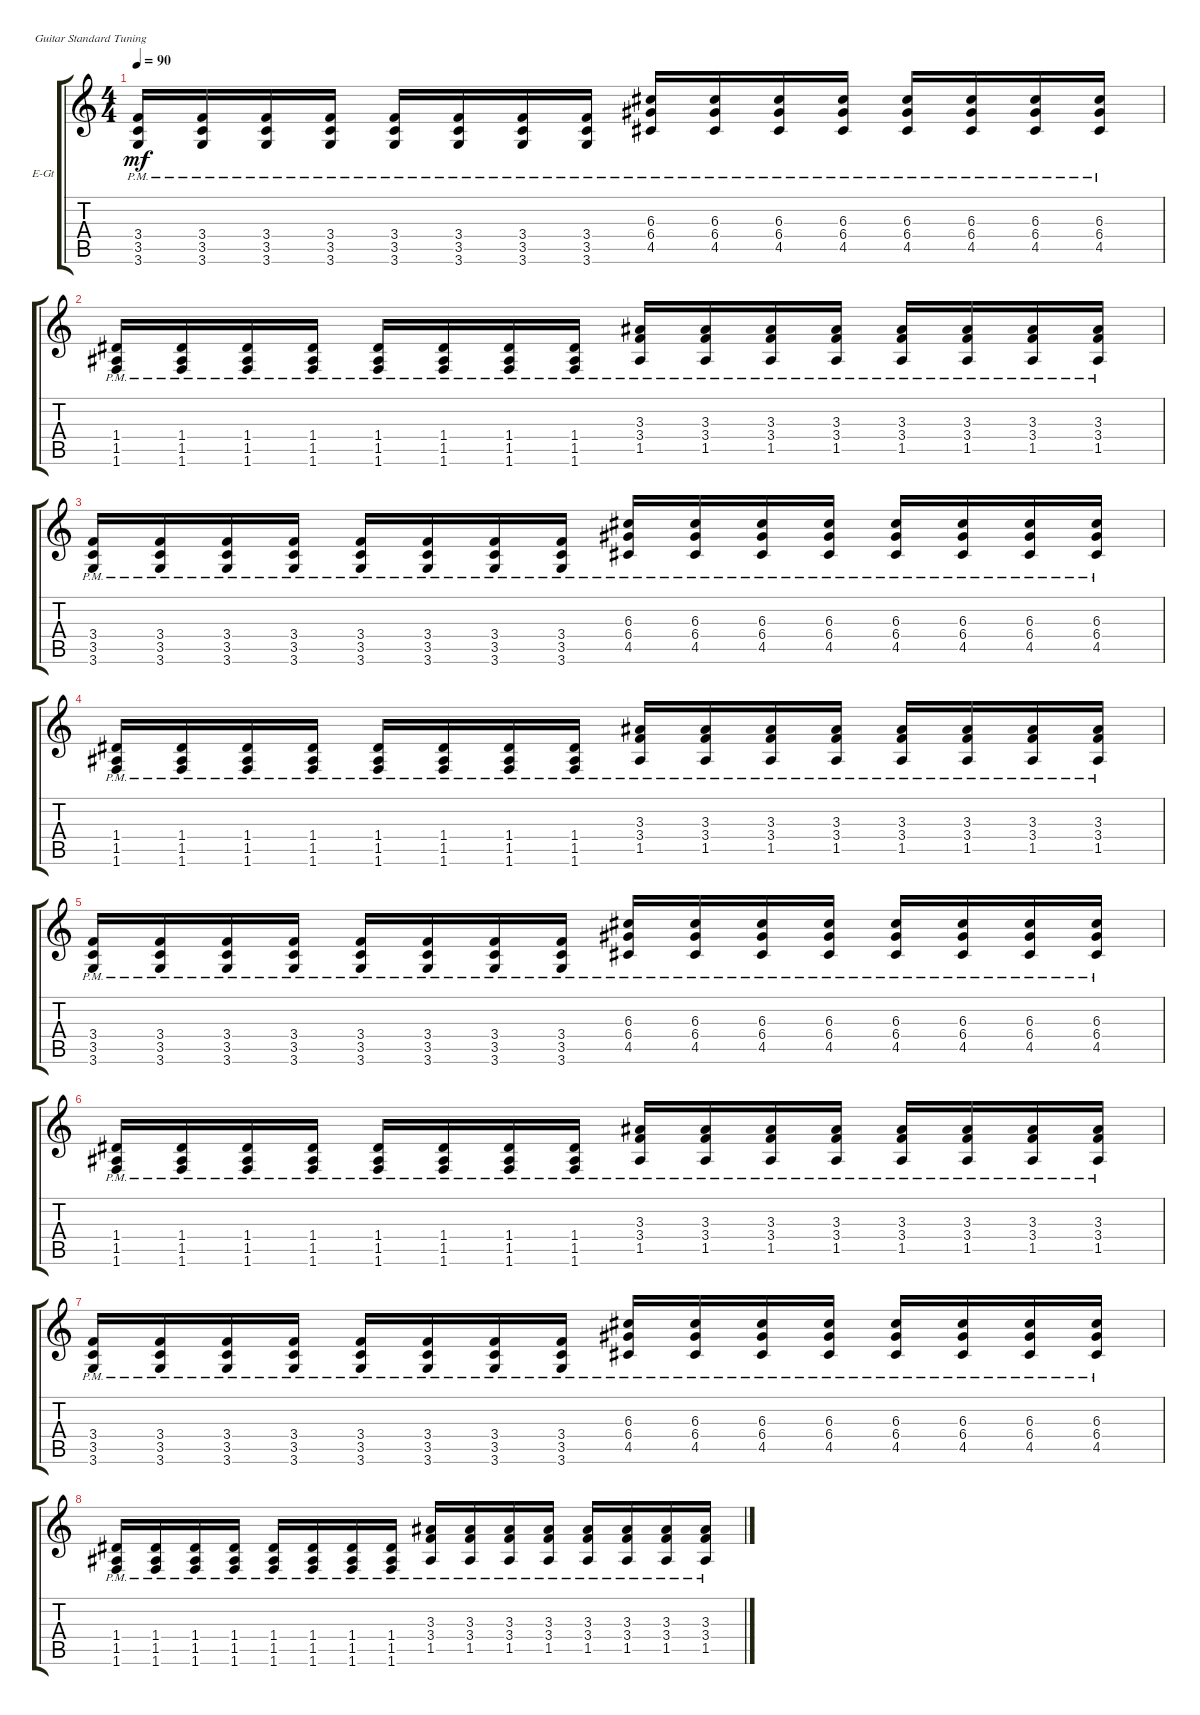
\defaultSystemsLayout 4
\bracketExtendMode groupsimilarinstruments
\firstSystemTrackNameOrientation horizontal
\otherSystemsTrackNameOrientation horizontal
\track ("Electric Guitar" "E-Gt") {instrument electricguitarclean}
\staff {score tabs}
\tuning (E4 B3 G3 D3 A2 E2)
\ts (4 4)
\tempo 90
\clef g2
\scale
0.333333
\ks c
(3.6{pm} 3.5{pm} 3.4{pm}).16{dy mf} (3.6{pm} 3.5{pm} 3.4{pm}).16 (3.6{pm} 3.5{pm} 3.4{pm}).16 (3.6{pm} 3.5{pm} 3.4{pm}).16 (3.5{pm} 3.6{pm} 3.4{pm}).16 (3.5{pm} 3.6{pm} 3.4{pm}).16 (3.5{pm} 3.6{pm} 3.4{pm}).16 (3.5{pm} 3.6{pm} 3.4{pm}).16 (4.5{pm} 6.4{pm} 6.3{pm}).16 (4.5{pm} 6.4{pm} 6.3{pm}).16 (4.5{pm} 6.4{pm} 6.3{pm}).16 (4.5{pm} 6.4{pm} 6.3{pm}).16 (4.5{pm} 6.4{pm} 6.3{pm}).16 (4.5{pm} 6.4{pm} 6.3{pm}).16 (4.5{pm} 6.4{pm} 6.3{pm}).16 (4.5{pm} 6.4{pm} 6.3{pm}).16 |
\scale
0.333333 (1.6{pm} 1.5{pm} 1.4{pm}).16 (1.6{pm} 1.5{pm} 1.4{pm}).16 (1.6{pm} 1.5{pm} 1.4{pm}).16 (1.6{pm} 1.5{pm} 1.4{pm}).16 (1.6{pm} 1.5{pm} 1.4{pm}).16 (1.6{pm} 1.5{pm} 1.4{pm}).16 (1.6{pm} 1.5{pm} 1.4{pm}).16 (1.6{pm} 1.5{pm} 1.4{pm}).16 (1.5{pm} 3.4{pm} 3.3{pm}).16 (1.5{pm} 3.4{pm} 3.3{pm}).16 (1.5{pm} 3.4{pm} 3.3{pm}).16 (1.5{pm} 3.4{pm} 3.3{pm}).16 (1.5{pm} 3.4{pm} 3.3{pm}).16 (1.5{pm} 3.4{pm} 3.3{pm}).16 (1.5{pm} 3.4{pm} 3.3{pm}).16 (1.5{pm} 3.4{pm} 3.3{pm}).16 |
\scale
0.333333 (3.6{pm} 3.5{pm} 3.4{pm}).16 (3.6{pm} 3.5{pm} 3.4{pm}).16 (3.6{pm} 3.5{pm} 3.4{pm}).16 (3.6{pm} 3.5{pm} 3.4{pm}).16 (3.5{pm} 3.6{pm} 3.4{pm}).16 (3.5{pm} 3.6{pm} 3.4{pm}).16 (3.5{pm} 3.6{pm} 3.4{pm}).16 (3.5{pm} 3.6{pm} 3.4{pm}).16 (4.5{pm} 6.4{pm} 6.3{pm}).16 (4.5{pm} 6.4{pm} 6.3{pm}).16 (4.5{pm} 6.4{pm} 6.3{pm}).16 (4.5{pm} 6.4{pm} 6.3{pm}).16 (4.5{pm} 6.4{pm} 6.3{pm}).16 (4.5{pm} 6.4{pm} 6.3{pm}).16 (4.5{pm} 6.4{pm} 6.3{pm}).16 (4.5{pm} 6.4{pm} 6.3{pm}).16 |
\scale
0.333333 (1.6{pm} 1.5{pm} 1.4{pm}).16 (1.6{pm} 1.5{pm} 1.4{pm}).16 (1.6{pm} 1.5{pm} 1.4{pm}).16 (1.6{pm} 1.5{pm} 1.4{pm}).16 (1.6{pm} 1.5{pm} 1.4{pm}).16 (1.6{pm} 1.5{pm} 1.4{pm}).16 (1.6{pm} 1.5{pm} 1.4{pm}).16 (1.6{pm} 1.5{pm} 1.4{pm}).16 (1.5{pm} 3.4{pm} 3.3{pm}).16 (1.5{pm} 3.4{pm} 3.3{pm}).16 (1.5{pm} 3.4{pm} 3.3{pm}).16 (1.5{pm} 3.4{pm} 3.3{pm}).16 (1.5{pm} 3.4{pm} 3.3{pm}).16 (1.5{pm} 3.4{pm} 3.3{pm}).16 (1.5{pm} 3.4{pm} 3.3{pm}).16 (1.5{pm} 3.4{pm} 3.3{pm}).16 |
(3.6{pm} 3.5{pm} 3.4{pm}).16 (3.6{pm} 3.5{pm} 3.4{pm}).16 (3.6{pm} 3.5{pm} 3.4{pm}).16 (3.6{pm} 3.5{pm} 3.4{pm}).16 (3.5{pm} 3.6{pm} 3.4{pm}).16 (3.5{pm} 3.6{pm} 3.4{pm}).16 (3.5{pm} 3.6{pm} 3.4{pm}).16 (3.5{pm} 3.6{pm} 3.4{pm}).16 (4.5{pm} 6.4{pm} 6.3{pm}).16 (4.5{pm} 6.4{pm} 6.3{pm}).16 (4.5{pm} 6.4{pm} 6.3{pm}).16 (4.5{pm} 6.4{pm} 6.3{pm}).16 (4.5{pm} 6.4{pm} 6.3{pm}).16 (4.5{pm} 6.4{pm} 6.3{pm}).16 (4.5{pm} 6.4{pm} 6.3{pm}).16 (4.5{pm} 6.4{pm} 6.3{pm}).16 |
\scale
0.333333 (1.6{pm} 1.5{pm} 1.4{pm}).16 (1.6{pm} 1.5{pm} 1.4{pm}).16 (1.6{pm} 1.5{pm} 1.4{pm}).16 (1.6{pm} 1.5{pm} 1.4{pm}).16 (1.6{pm} 1.5{pm} 1.4{pm}).16 (1.6{pm} 1.5{pm} 1.4{pm}).16 (1.6{pm} 1.5{pm} 1.4{pm}).16 (1.6{pm} 1.5{pm} 1.4{pm}).16 (1.5{pm} 3.4{pm} 3.3{pm}).16 (1.5{pm} 3.4{pm} 3.3{pm}).16 (1.5{pm} 3.4{pm} 3.3{pm}).16 (1.5{pm} 3.4{pm} 3.3{pm}).16 (1.5{pm} 3.4{pm} 3.3{pm}).16 (1.5{pm} 3.4{pm} 3.3{pm}).16 (1.5{pm} 3.4{pm} 3.3{pm}).16 (1.5{pm} 3.4{pm} 3.3{pm}).16 |
\scale
0.333333 (3.6{pm} 3.5{pm} 3.4{pm}).16 (3.6{pm} 3.5{pm} 3.4{pm}).16 (3.6{pm} 3.5{pm} 3.4{pm}).16 (3.6{pm} 3.5{pm} 3.4{pm}).16 (3.5{pm} 3.6{pm} 3.4{pm}).16 (3.5{pm} 3.6{pm} 3.4{pm}).16 (3.5{pm} 3.6{pm} 3.4{pm}).16 (3.5{pm} 3.6{pm} 3.4{pm}).16 (4.5{pm} 6.4{pm} 6.3{pm}).16 (4.5{pm} 6.4{pm} 6.3{pm}).16 (4.5{pm} 6.4{pm} 6.3{pm}).16 (4.5{pm} 6.4{pm} 6.3{pm}).16 (4.5{pm} 6.4{pm} 6.3{pm}).16 (4.5{pm} 6.4{pm} 6.3{pm}).16 (4.5{pm} 6.4{pm} 6.3{pm}).16 (4.5{pm} 6.4{pm} 6.3{pm}).16 |
\scale
0.333333 (1.6{pm} 1.5{pm} 1.4{pm}).16 (1.6{pm} 1.5{pm} 1.4{pm}).16 (1.6{pm} 1.5{pm} 1.4{pm}).16 (1.6{pm} 1.5{pm} 1.4{pm}).16 (1.6{pm} 1.5{pm} 1.4{pm}).16 (1.6{pm} 1.5{pm} 1.4{pm}).16 (1.6{pm} 1.5{pm} 1.4{pm}).16 (1.6{pm} 1.5{pm} 1.4{pm}).16 (1.5{pm} 3.4{pm} 3.3{pm}).16 (1.5{pm} 3.4{pm} 3.3{pm}).16 (1.5{pm} 3.4{pm} 3.3{pm}).16 (1.5{pm} 3.4{pm} 3.3{pm}).16 (1.5{pm} 3.4{pm} 3.3{pm}).16 (1.5{pm} 3.4{pm} 3.3{pm}).16 (1.5{pm} 3.4{pm} 3.3{pm}).16 (1.5{pm} 3.4{pm} 3.3{pm}).16
